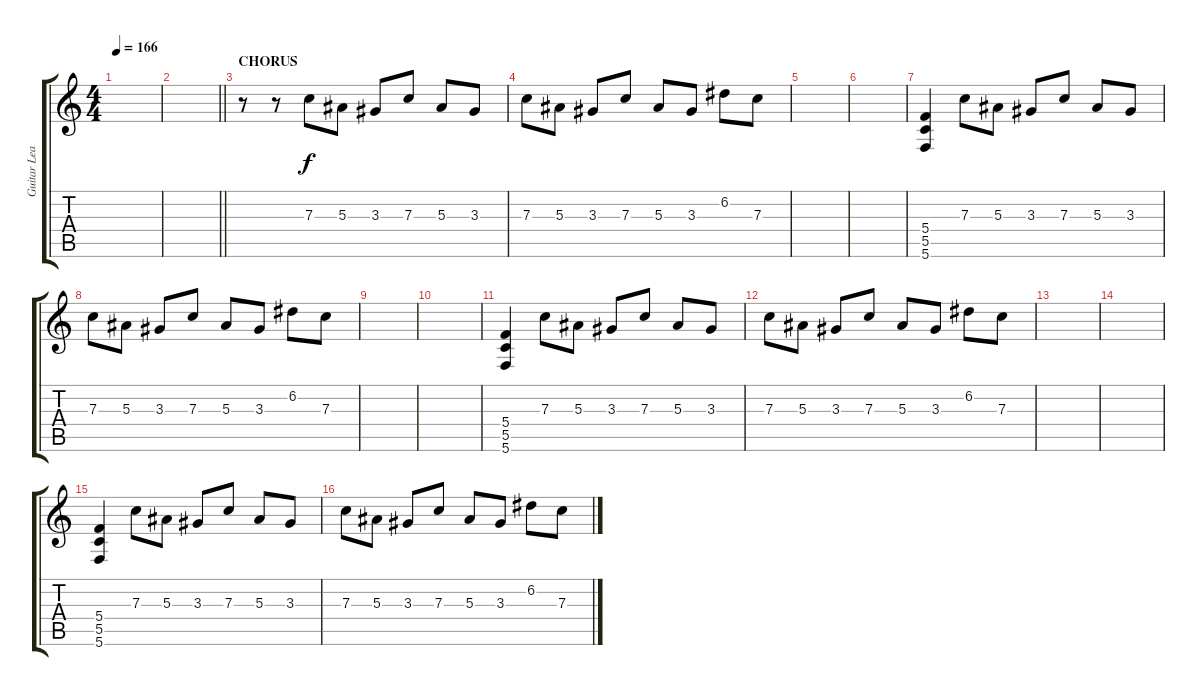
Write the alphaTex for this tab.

\track ("Guitar Lead harmony" "Guitar Lea") {instrument distortionguitar}
\staff {score tabs}
\tuning (D4 A3 F3 C3 G2 C2) {hide}
\ts (4 4)
\tempo 166
\clef g2
\ks c
|
\barLineRight lightlight
|
\section ("" "CHORUS")
r.8 r.8 7.3.8 5.3.8 3.3.8 7.3.8 5.3.8 3.3.8 |
7.3.8 5.3.8 3.3.8 7.3.8 5.3.8 3.3.8 6.2.8 7.3.8 |
|
|
(5.4 5.5 5.6).4 7.3.8 5.3.8 3.3.8 7.3.8 5.3.8 3.3.8 |
7.3.8 5.3.8 3.3.8 7.3.8 5.3.8 3.3.8 6.2.8 7.3.8 |
|
|
(5.4 5.5 5.6).4 7.3.8 5.3.8 3.3.8 7.3.8 5.3.8 3.3.8 |
7.3.8 5.3.8 3.3.8 7.3.8 5.3.8 3.3.8 6.2.8 7.3.8 |
|
|
(5.4 5.5 5.6).4 7.3.8 5.3.8 3.3.8 7.3.8 5.3.8 3.3.8 |
7.3.8 5.3.8 3.3.8 7.3.8 5.3.8 3.3.8 6.2.8 7.3.8
